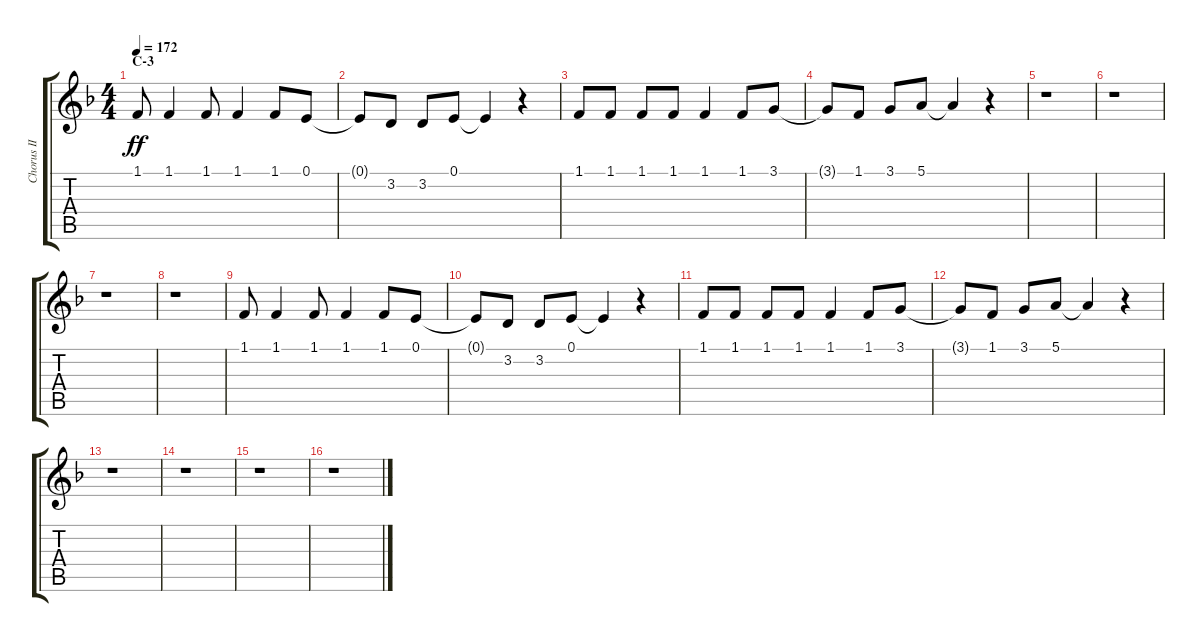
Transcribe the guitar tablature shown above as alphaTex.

\track ("Chorus II" "Chorus II") {instrument voiceoohs}
\staff {score tabs}
\tuning (E4 B3 G3 D3 A2 E2) {hide}
\ts (4 4)
\section ("" "C-3")
\tempo 172
\clef g2
\ks f
1.1.8{dy ff} 1.1.4 1.1.8 1.1.4 1.1.8 0.1.8 |
0.1{t}.8 3.2.8 3.2.8 0.1.8 0.1{t}.4 r.4 |
1.1.8 1.1.8 1.1.8 1.1.8 1.1.4 1.1.8 3.1.8 |
3.1{t}.8 1.1.8 3.1.8 5.1.8 5.1{t}.4 r.4 |
r.1 |
r.1 |
r.1 |
r.1 |
1.1.8 1.1.4 1.1.8 1.1.4 1.1.8 0.1.8 |
0.1{t}.8 3.2.8 3.2.8 0.1.8 0.1{t}.4 r.4 |
1.1.8 1.1.8 1.1.8 1.1.8 1.1.4 1.1.8 3.1.8 |
3.1{t}.8 1.1.8 3.1.8 5.1.8 5.1{t}.4 r.4 |
r.1 |
r.1 |
r.1 |
r.1
